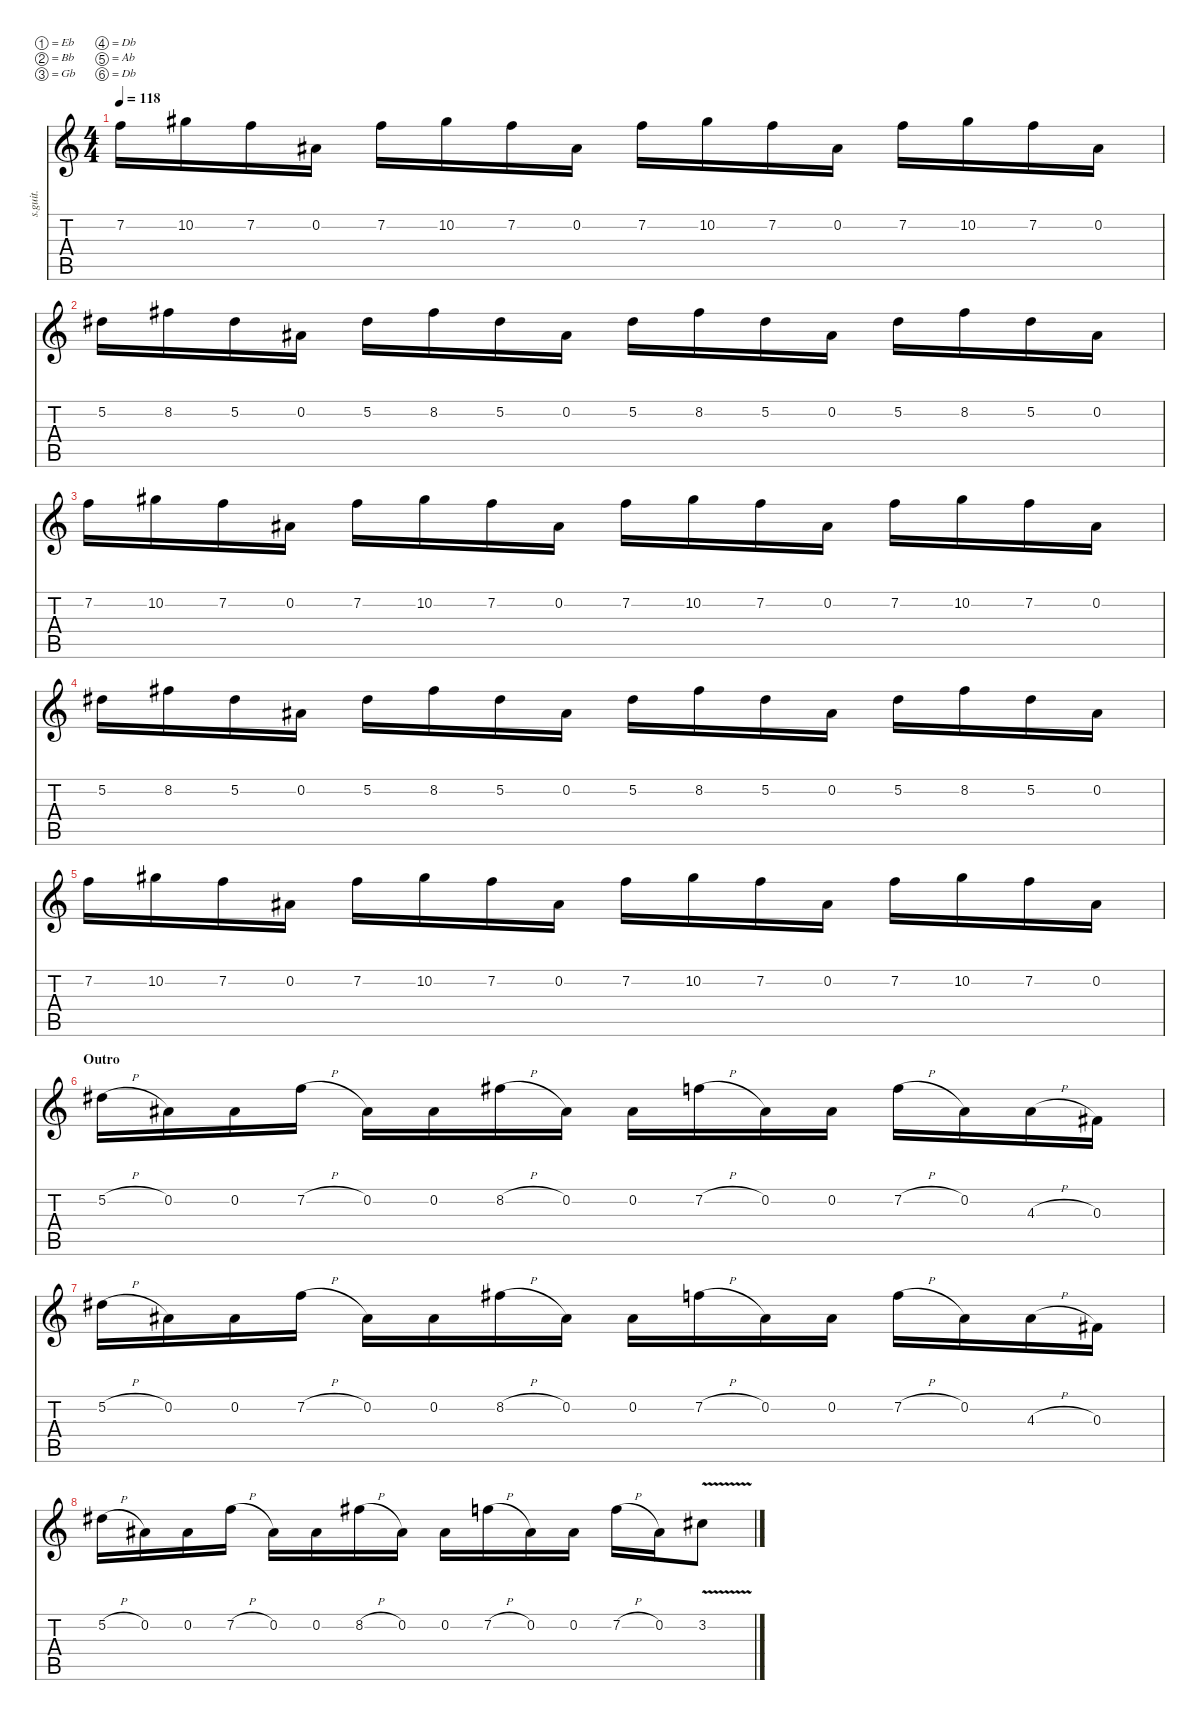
\defaultSystemsLayout 4
\hideDynamics
\bracketExtendMode nobrackets
\track ("Lead [Synyster Gates]" "s.guit.") {instrument distortionguitar}
\staff {score tabs}
\tuning (Eb4 Bb3 Gb3 Db3 Ab2 Db2)
\ts (4 4)
\tempo 118
\clef g2
\ks c
7.2.16{lyrics (0 "") lyrics (1 "") lyrics (2 "") lyrics (3 "") lyrics (4 "") dy f} 10.2{acc #}.16{lyrics (0 "") lyrics (1 "") lyrics (2 "") lyrics (3 "") lyrics (4 "")} 7.2.16{lyrics (0 "") lyrics (1 "") lyrics (2 "") lyrics (3 "") lyrics (4 "")} 0.2{acc #}.16{lyrics (0 "") lyrics (1 "") lyrics (2 "") lyrics (3 "") lyrics (4 "")} 7.2.16{lyrics (0 "") lyrics (1 "") lyrics (2 "") lyrics (3 "") lyrics (4 "")} 10.2{acc #}.16{lyrics (0 "") lyrics (1 "") lyrics (2 "") lyrics (3 "") lyrics (4 "")} 7.2.16{lyrics (0 "") lyrics (1 "") lyrics (2 "") lyrics (3 "") lyrics (4 "")} 0.2{acc #}.16{lyrics (0 "") lyrics (1 "") lyrics (2 "") lyrics (3 "") lyrics (4 "")} 7.2.16{lyrics (0 "") lyrics (1 "") lyrics (2 "") lyrics (3 "") lyrics (4 "")} 10.2{acc #}.16{lyrics (0 "") lyrics (1 "") lyrics (2 "") lyrics (3 "") lyrics (4 "")} 7.2.16{lyrics (0 "") lyrics (1 "") lyrics (2 "") lyrics (3 "") lyrics (4 "")} 0.2{acc #}.16{lyrics (0 "") lyrics (1 "") lyrics (2 "") lyrics (3 "") lyrics (4 "")} 7.2.16{lyrics (0 "") lyrics (1 "") lyrics (2 "") lyrics (3 "") lyrics (4 "")} 10.2{acc #}.16{lyrics (0 "") lyrics (1 "") lyrics (2 "") lyrics (3 "") lyrics (4 "")} 7.2.16{lyrics (0 "") lyrics (1 "") lyrics (2 "") lyrics (3 "") lyrics (4 "")} 0.2{acc #}.16{lyrics (0 "") lyrics (1 "") lyrics (2 "") lyrics (3 "") lyrics (4 "")} |
5.2{acc #}.16{lyrics (0 "") lyrics (1 "") lyrics (2 "") lyrics (3 "") lyrics (4 "")} 8.2{acc #}.16{lyrics (0 "") lyrics (1 "") lyrics (2 "") lyrics (3 "") lyrics (4 "")} 5.2{acc #}.16{lyrics (0 "") lyrics (1 "") lyrics (2 "") lyrics (3 "") lyrics (4 "")} 0.2{acc #}.16{lyrics (0 "") lyrics (1 "") lyrics (2 "") lyrics (3 "") lyrics (4 "")} 5.2{acc #}.16{lyrics (0 "") lyrics (1 "") lyrics (2 "") lyrics (3 "") lyrics (4 "")} 8.2{acc #}.16{lyrics (0 "") lyrics (1 "") lyrics (2 "") lyrics (3 "") lyrics (4 "")} 5.2{acc #}.16{lyrics (0 "") lyrics (1 "") lyrics (2 "") lyrics (3 "") lyrics (4 "")} 0.2{acc #}.16{lyrics (0 "") lyrics (1 "") lyrics (2 "") lyrics (3 "") lyrics (4 "")} 5.2{acc #}.16{lyrics (0 "") lyrics (1 "") lyrics (2 "") lyrics (3 "") lyrics (4 "")} 8.2{acc #}.16{lyrics (0 "") lyrics (1 "") lyrics (2 "") lyrics (3 "") lyrics (4 "")} 5.2{acc #}.16{lyrics (0 "") lyrics (1 "") lyrics (2 "") lyrics (3 "") lyrics (4 "")} 0.2{acc #}.16{lyrics (0 "") lyrics (1 "") lyrics (2 "") lyrics (3 "") lyrics (4 "")} 5.2{acc #}.16{lyrics (0 "") lyrics (1 "") lyrics (2 "") lyrics (3 "") lyrics (4 "")} 8.2{acc #}.16{lyrics (0 "") lyrics (1 "") lyrics (2 "") lyrics (3 "") lyrics (4 "")} 5.2{acc #}.16{lyrics (0 "") lyrics (1 "") lyrics (2 "") lyrics (3 "") lyrics (4 "")} 0.2{acc #}.16{lyrics (0 "") lyrics (1 "") lyrics (2 "") lyrics (3 "") lyrics (4 "")} |
7.2.16{lyrics (0 "") lyrics (1 "") lyrics (2 "") lyrics (3 "") lyrics (4 "")} 10.2{acc #}.16{lyrics (0 "") lyrics (1 "") lyrics (2 "") lyrics (3 "") lyrics (4 "")} 7.2.16{lyrics (0 "") lyrics (1 "") lyrics (2 "") lyrics (3 "") lyrics (4 "")} 0.2{acc #}.16{lyrics (0 "") lyrics (1 "") lyrics (2 "") lyrics (3 "") lyrics (4 "")} 7.2.16{lyrics (0 "") lyrics (1 "") lyrics (2 "") lyrics (3 "") lyrics (4 "")} 10.2{acc #}.16{lyrics (0 "") lyrics (1 "") lyrics (2 "") lyrics (3 "") lyrics (4 "")} 7.2.16{lyrics (0 "") lyrics (1 "") lyrics (2 "") lyrics (3 "") lyrics (4 "")} 0.2{acc #}.16{lyrics (0 "") lyrics (1 "") lyrics (2 "") lyrics (3 "") lyrics (4 "")} 7.2.16{lyrics (0 "") lyrics (1 "") lyrics (2 "") lyrics (3 "") lyrics (4 "")} 10.2{acc #}.16{lyrics (0 "") lyrics (1 "") lyrics (2 "") lyrics (3 "") lyrics (4 "")} 7.2.16{lyrics (0 "") lyrics (1 "") lyrics (2 "") lyrics (3 "") lyrics (4 "")} 0.2{acc #}.16{lyrics (0 "") lyrics (1 "") lyrics (2 "") lyrics (3 "") lyrics (4 "")} 7.2.16{lyrics (0 "") lyrics (1 "") lyrics (2 "") lyrics (3 "") lyrics (4 "")} 10.2{acc #}.16{lyrics (0 "") lyrics (1 "") lyrics (2 "") lyrics (3 "") lyrics (4 "")} 7.2.16{lyrics (0 "") lyrics (1 "") lyrics (2 "") lyrics (3 "") lyrics (4 "")} 0.2{acc #}.16{lyrics (0 "") lyrics (1 "") lyrics (2 "") lyrics (3 "") lyrics (4 "")} |
5.2{acc #}.16{lyrics (0 "") lyrics (1 "") lyrics (2 "") lyrics (3 "") lyrics (4 "")} 8.2{acc #}.16{lyrics (0 "") lyrics (1 "") lyrics (2 "") lyrics (3 "") lyrics (4 "")} 5.2{acc #}.16{lyrics (0 "") lyrics (1 "") lyrics (2 "") lyrics (3 "") lyrics (4 "")} 0.2{acc #}.16{lyrics (0 "") lyrics (1 "") lyrics (2 "") lyrics (3 "") lyrics (4 "")} 5.2{acc #}.16{lyrics (0 "") lyrics (1 "") lyrics (2 "") lyrics (3 "") lyrics (4 "")} 8.2{acc #}.16{lyrics (0 "") lyrics (1 "") lyrics (2 "") lyrics (3 "") lyrics (4 "")} 5.2{acc #}.16{lyrics (0 "") lyrics (1 "") lyrics (2 "") lyrics (3 "") lyrics (4 "")} 0.2{acc #}.16{lyrics (0 "") lyrics (1 "") lyrics (2 "") lyrics (3 "") lyrics (4 "")} 5.2{acc #}.16{lyrics (0 "") lyrics (1 "") lyrics (2 "") lyrics (3 "") lyrics (4 "")} 8.2{acc #}.16{lyrics (0 "") lyrics (1 "") lyrics (2 "") lyrics (3 "") lyrics (4 "")} 5.2{acc #}.16{lyrics (0 "") lyrics (1 "") lyrics (2 "") lyrics (3 "") lyrics (4 "")} 0.2{acc #}.16{lyrics (0 "") lyrics (1 "") lyrics (2 "") lyrics (3 "") lyrics (4 "")} 5.2{acc #}.16{lyrics (0 "") lyrics (1 "") lyrics (2 "") lyrics (3 "") lyrics (4 "")} 8.2{acc #}.16{lyrics (0 "") lyrics (1 "") lyrics (2 "") lyrics (3 "") lyrics (4 "")} 5.2{acc #}.16{lyrics (0 "") lyrics (1 "") lyrics (2 "") lyrics (3 "") lyrics (4 "")} 0.2{acc #}.16{lyrics (0 "") lyrics (1 "") lyrics (2 "") lyrics (3 "") lyrics (4 "")} |
7.2.16{lyrics (0 "") lyrics (1 "") lyrics (2 "") lyrics (3 "") lyrics (4 "")} 10.2{acc #}.16{lyrics (0 "") lyrics (1 "") lyrics (2 "") lyrics (3 "") lyrics (4 "")} 7.2.16{lyrics (0 "") lyrics (1 "") lyrics (2 "") lyrics (3 "") lyrics (4 "")} 0.2{acc #}.16{lyrics (0 "") lyrics (1 "") lyrics (2 "") lyrics (3 "") lyrics (4 "")} 7.2.16{lyrics (0 "") lyrics (1 "") lyrics (2 "") lyrics (3 "") lyrics (4 "")} 10.2{acc #}.16{lyrics (0 "") lyrics (1 "") lyrics (2 "") lyrics (3 "") lyrics (4 "")} 7.2.16{lyrics (0 "") lyrics (1 "") lyrics (2 "") lyrics (3 "") lyrics (4 "")} 0.2{acc #}.16{lyrics (0 "") lyrics (1 "") lyrics (2 "") lyrics (3 "") lyrics (4 "")} 7.2.16{lyrics (0 "") lyrics (1 "") lyrics (2 "") lyrics (3 "") lyrics (4 "")} 10.2{acc #}.16{lyrics (0 "") lyrics (1 "") lyrics (2 "") lyrics (3 "") lyrics (4 "")} 7.2.16{lyrics (0 "") lyrics (1 "") lyrics (2 "") lyrics (3 "") lyrics (4 "")} 0.2{acc #}.16{lyrics (0 "") lyrics (1 "") lyrics (2 "") lyrics (3 "") lyrics (4 "")} 7.2.16{lyrics (0 "") lyrics (1 "") lyrics (2 "") lyrics (3 "") lyrics (4 "")} 10.2{acc #}.16{lyrics (0 "") lyrics (1 "") lyrics (2 "") lyrics (3 "") lyrics (4 "")} 7.2.16{lyrics (0 "") lyrics (1 "") lyrics (2 "") lyrics (3 "") lyrics (4 "")} 0.2{acc #}.16{lyrics (0 "") lyrics (1 "") lyrics (2 "") lyrics (3 "") lyrics (4 "")} |
\section ("" "Outro")
5.2{h acc #}.16{lyrics (0 "") lyrics (1 "") lyrics (2 "") lyrics (3 "") lyrics (4 "")} 0.2{acc #}.16{lyrics (0 "") lyrics (1 "") lyrics (2 "") lyrics (3 "") lyrics (4 "")} 0.2{acc #}.16{lyrics (0 "") lyrics (1 "") lyrics (2 "") lyrics (3 "") lyrics (4 "")} 7.2{h}.16{lyrics (0 "") lyrics (1 "") lyrics (2 "") lyrics (3 "") lyrics (4 "")} 0.2{acc #}.16{lyrics (0 "") lyrics (1 "") lyrics (2 "") lyrics (3 "") lyrics (4 "")} 0.2{acc #}.16{lyrics (0 "") lyrics (1 "") lyrics (2 "") lyrics (3 "") lyrics (4 "")} 8.2{h acc #}.16{lyrics (0 "") lyrics (1 "") lyrics (2 "") lyrics (3 "") lyrics (4 "")} 0.2{acc #}.16{lyrics (0 "") lyrics (1 "") lyrics (2 "") lyrics (3 "") lyrics (4 "")} 0.2{acc #}.16{lyrics (0 "") lyrics (1 "") lyrics (2 "") lyrics (3 "") lyrics (4 "")} 7.2{h}.16{lyrics (0 "") lyrics (1 "") lyrics (2 "") lyrics (3 "") lyrics (4 "")} 0.2{acc #}.16{lyrics (0 "") lyrics (1 "") lyrics (2 "") lyrics (3 "") lyrics (4 "")} 0.2{acc #}.16{lyrics (0 "") lyrics (1 "") lyrics (2 "") lyrics (3 "") lyrics (4 "")} 7.2{h}.16{lyrics (0 "") lyrics (1 "") lyrics (2 "") lyrics (3 "") lyrics (4 "")} 0.2{acc #}.16{lyrics (0 "") lyrics (1 "") lyrics (2 "") lyrics (3 "") lyrics (4 "")} 4.3{h acc #}.16{lyrics (0 "") lyrics (1 "") lyrics (2 "") lyrics (3 "") lyrics (4 "")} 0.3{acc #}.16{lyrics (0 "") lyrics (1 "") lyrics (2 "") lyrics (3 "") lyrics (4 "")} |
5.2{h acc #}.16{lyrics (0 "") lyrics (1 "") lyrics (2 "") lyrics (3 "") lyrics (4 "")} 0.2{acc #}.16{lyrics (0 "") lyrics (1 "") lyrics (2 "") lyrics (3 "") lyrics (4 "")} 0.2{acc #}.16{lyrics (0 "") lyrics (1 "") lyrics (2 "") lyrics (3 "") lyrics (4 "")} 7.2{h}.16{lyrics (0 "") lyrics (1 "") lyrics (2 "") lyrics (3 "") lyrics (4 "")} 0.2{acc #}.16{lyrics (0 "") lyrics (1 "") lyrics (2 "") lyrics (3 "") lyrics (4 "")} 0.2{acc #}.16{lyrics (0 "") lyrics (1 "") lyrics (2 "") lyrics (3 "") lyrics (4 "")} 8.2{h acc #}.16{lyrics (0 "") lyrics (1 "") lyrics (2 "") lyrics (3 "") lyrics (4 "")} 0.2{acc #}.16{lyrics (0 "") lyrics (1 "") lyrics (2 "") lyrics (3 "") lyrics (4 "")} 0.2{acc #}.16{lyrics (0 "") lyrics (1 "") lyrics (2 "") lyrics (3 "") lyrics (4 "")} 7.2{h}.16{lyrics (0 "") lyrics (1 "") lyrics (2 "") lyrics (3 "") lyrics (4 "")} 0.2{acc #}.16{lyrics (0 "") lyrics (1 "") lyrics (2 "") lyrics (3 "") lyrics (4 "")} 0.2{acc #}.16{lyrics (0 "") lyrics (1 "") lyrics (2 "") lyrics (3 "") lyrics (4 "")} 7.2{h}.16{lyrics (0 "") lyrics (1 "") lyrics (2 "") lyrics (3 "") lyrics (4 "")} 0.2{acc #}.16{lyrics (0 "") lyrics (1 "") lyrics (2 "") lyrics (3 "") lyrics (4 "")} 4.3{h acc #}.16{lyrics (0 "") lyrics (1 "") lyrics (2 "") lyrics (3 "") lyrics (4 "")} 0.3{acc #}.16{lyrics (0 "") lyrics (1 "") lyrics (2 "") lyrics (3 "") lyrics (4 "")} |
5.2{h acc #}.16{lyrics (0 "") lyrics (1 "") lyrics (2 "") lyrics (3 "") lyrics (4 "")} 0.2{acc #}.16{lyrics (0 "") lyrics (1 "") lyrics (2 "") lyrics (3 "") lyrics (4 "")} 0.2{acc #}.16{lyrics (0 "") lyrics (1 "") lyrics (2 "") lyrics (3 "") lyrics (4 "")} 7.2{h}.16{lyrics (0 "") lyrics (1 "") lyrics (2 "") lyrics (3 "") lyrics (4 "")} 0.2{acc #}.16{lyrics (0 "") lyrics (1 "") lyrics (2 "") lyrics (3 "") lyrics (4 "")} 0.2{acc #}.16{lyrics (0 "") lyrics (1 "") lyrics (2 "") lyrics (3 "") lyrics (4 "")} 8.2{h acc #}.16{lyrics (0 "") lyrics (1 "") lyrics (2 "") lyrics (3 "") lyrics (4 "")} 0.2{acc #}.16{lyrics (0 "") lyrics (1 "") lyrics (2 "") lyrics (3 "") lyrics (4 "")} 0.2{acc #}.16{lyrics (0 "") lyrics (1 "") lyrics (2 "") lyrics (3 "") lyrics (4 "")} 7.2{h}.16{lyrics (0 "") lyrics (1 "") lyrics (2 "") lyrics (3 "") lyrics (4 "")} 0.2{acc #}.16{lyrics (0 "") lyrics (1 "") lyrics (2 "") lyrics (3 "") lyrics (4 "")} 0.2{acc #}.16{lyrics (0 "") lyrics (1 "") lyrics (2 "") lyrics (3 "") lyrics (4 "")} 7.2{h}.16{lyrics (0 "") lyrics (1 "") lyrics (2 "") lyrics (3 "") lyrics (4 "")} 0.2{acc #}.16{lyrics (0 "") lyrics (1 "") lyrics (2 "") lyrics (3 "") lyrics (4 "")} 3.2{v acc #}.8{lyrics (0 "") lyrics (1 "") lyrics (2 "") lyrics (3 "") lyrics (4 "")}
